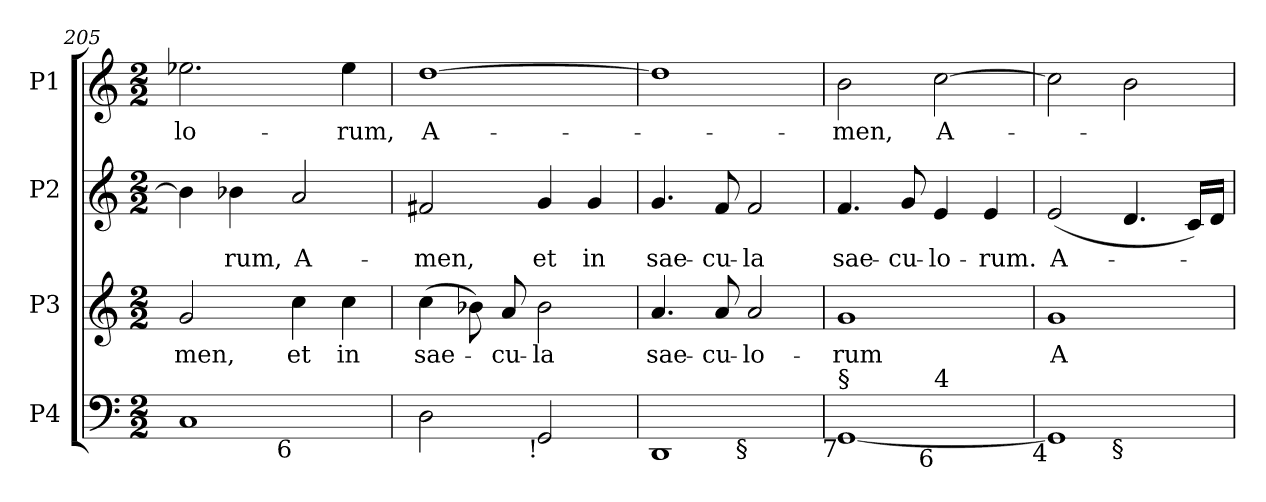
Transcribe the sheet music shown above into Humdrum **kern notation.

**kern	**kern	**text	**kern	**text	**kern	**text
*part4	*part3	*part3	*part2	*part2	*part1	*part1
*staff4	*staff3	*staff3	*staff2	*staff2	*staff1	*staff1
*I"P4	*I"P3	*	*I"P2	*	*I"P1	*
*clefF4	*clefG2	*	*clefG2	*	*clefG2	*
*k[]	*k[]	*	*k[]	*	*k[]	*
*C:	*C:	*	*C:	*	*C:	*
*M2/2	*M2/2	*	*M2/2	*	*M2/2	*
=205	=205	=205	=205	=205	=205	=205
!	!	!LO:LY:b:color=#000000	!	!	!	!
!LO:TX:b:rj:t=7	!	!	!	!	!	!
!LO:TX:t=!	!	!	!	!	!	!
!	!	!	!	!	!	!LO:LY:b:color=#000000
*^	*	*	*	*	*	*
1Ci	2ryy	2gi/	-men,	4b-i\]	.	2.ee-Xi\	-lo-
!	!	!	!	!	!LO:LY:b:color=#000000	!	!
.	.	.	.	4b-Xi\	-rum,	.	.
!	!	!	!LO:LY:b:color=#000000	!	!	!	!
!	!LO:TX:b:rj:t=6	!	!	!	!	!	!
!	!	!	!	!	!LO:LY:b:color=#000000	!	!
.	2ryy	4cci\	et	2ai/	A-	.	.
!	!	!	!LO:LY:b:color=#000000	!	!	!	!
!	!	!	!	!	!	!	!LO:LY:b:color=#000000
.	.	4cci\	in	.	.	4ee-i\	-rum,
*v	*v	*	*	*	*	*	*
=206	=206	=206	=206	=206	=206	=206
*^	*	*	*	*	*	*
!	!	!	!LO:LY:b:color=#000000	!	!	!	!
*v	*v	*	*	*	*	*	*
*^	*	*	*	*	*	*
!	!	!	!	!	!LO:LY:b:color=#000000	!	!
*v	*v	*	*	*	*	*	*
*^	*	*	*	*	*	*
!LO:TX:b:rj:t=7	!	!	!	!	!	!	!
!LO:TX:t=#	!	!	!	!	!	!	!
!	!	!	!	!	!	!	!LO:LY:b:color=#000000
*v	*v	*	*	*	*	*	*
2Di\	(4cci\	sae-	2f#Xi/	-men,	[1ddi	A-
.	8b-Xi\)	.	.	.	.	.
!	!	!LO:LY:b:color=#000000	!	!	!	!
.	8ai/	-cu-	.	.	.	.
!	!	!LO:LY:b:color=#000000	!	!	!	!
!LO:TX:b:rj:t=!	!	!	!	!	!	!
!	!	!	!	!LO:LY:b:color=#000000	!	!
2GGi/	2b-i\	-la	4gi/	et	.	.
!	!	!	!	!LO:LY:b:color=#000000	!	!
.	.	.	4gi/	in	.	.
=207	=207	=207	=207	=207	=207	=207
!	!	!LO:LY:b:color=#000000	!	!	!	!
!LO:TX:b:rj:t=4	!	!	!	!	!	!
!	!	!	!	!LO:LY:b:color=#000000	!	!
*^	*	*	*	*	*	*
1DDi	2ryy	4.ai/	sae-	4.gi/	sae-	1ddi]	.
!	!	!	!LO:LY:b:color=#000000	!	!	!	!
!	!	!	!	!	!LO:LY:b:color=#000000	!	!
.	.	8ai/	-cu-	8fi/	-cu-	.	.
!	!	!	!LO:LY:b:color=#000000	!	!	!	!
!	!LO:TX:b:rj:t=§	!	!	!	!	!	!
!	!	!	!	!	!LO:LY:b:color=#000000	!	!
.	2ryy	2ai/	-lo-	2fi/	-la	.	.
=208	=208	=208	=208	=208	=208	=208	=208
!	!	!	!LO:LY:b:color=#000000	!	!	!	!
!	!	!	!	!	!LO:LY:b:color=#000000	!	!
!LO:TX:b:rj:t=7	!	!	!	!	!	!	!
!LO:TX:t=§	!	!	!	!	!	!	!
!	!	!	!	!	!	!	!LO:LY:b:color=#000000
[1GGi	2ryy	1gi	-rum	4.fi/	sae-	2bi\	-men,
!	!	!	!	!	!LO:LY:b:color=#000000	!	!
.	.	.	.	8gi/	-cu-	.	.
!	!	!	!	!	!LO:LY:b:color=#000000	!	!
!	!LO:TX:b:rj:t=6	!	!	!	!	!	!
!	!LO:TX:t=4	!	!	!	!	!	!
!	!	!	!	!	!	!	!LO:LY:b:color=#000000
.	2ryy	.	.	4ei/	-lo-	[2cci\	A-
!	!	!	!	!	!LO:LY:b:color=#000000	!	!
.	.	.	.	4ei/	-rum.	.	.
!!LO:LB:g=z
=209	=209	=209	=209	=209	=209	=209	=209
!	!	!	!LO:LY:b:color=#000000	!	!	!	!
!LO:TX:b:rj:t=4	!	!	!	!	!	!	!
!	!	!	!	!	!LO:LY:b:color=#000000	!	!
1GGi]	2ryy	1gi	A-	(2ei/	A-	2cci\]	.
!	!LO:TX:b:rj:t=§	!	!	!	!	!	!
.	2ryy	.	.	4.di/	.	2bi\	.
.	.	.	.	16ci/LL)	.	.	.
.	.	.	.	16di/JJ	.	.	.
*v	*v	*	*	*	*	*	*
=	=	=	=	=	=	=
*-	*-	*-	*-	*-	*-	*-
